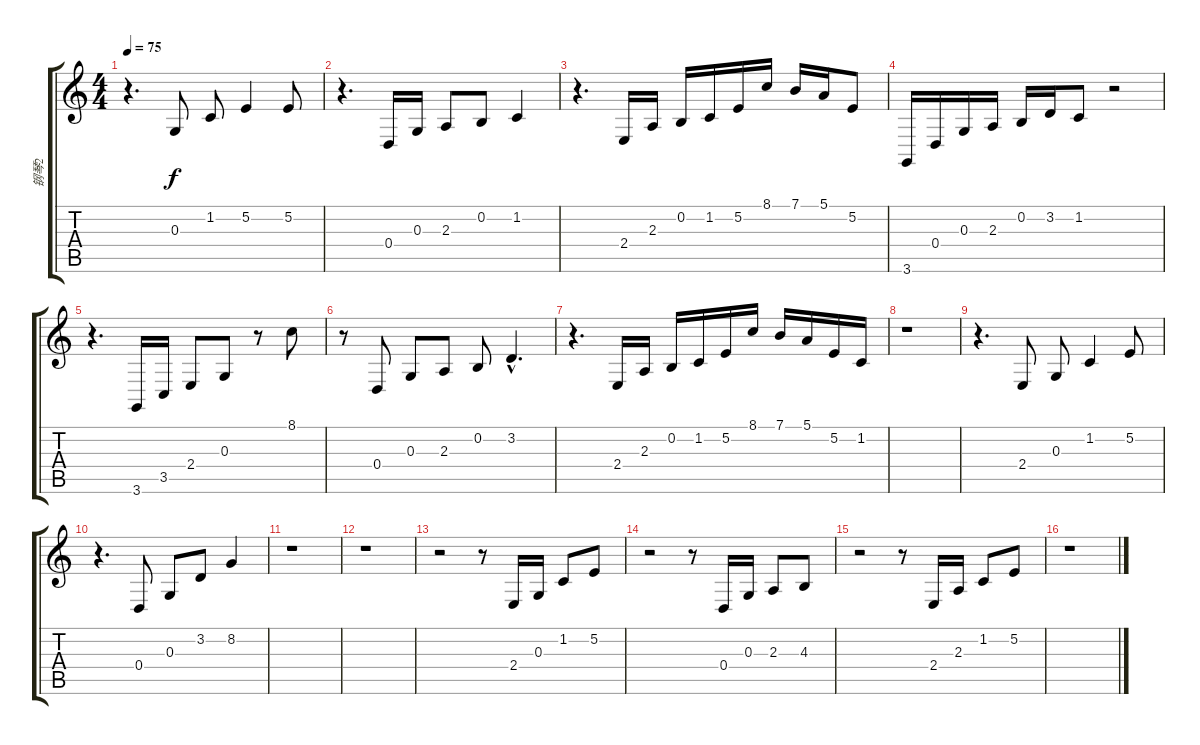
\track ("钢琴2" "钢琴2") {instrument brightacousticpiano}
\staff {score tabs}
\tuning (E4 B3 G3 D3 A2 E2) {hide}
\ts (4 4)
\tempo 75
\clef g2
\ks c
r.4{d dy f instrument brightacousticpiano} 0.3.8 1.2.8 5.2.4 5.2.8 |
r.4{d} 0.4.16 0.3.16 2.3.8 0.2.8 1.2.4 |
r.4{d} 2.4.16 2.3.16 0.2.16 1.2.16 5.2.16 8.1.16 7.1.16 5.1.16 5.2.8 |
3.6.16 0.4.16 0.3.16 2.3.16 0.2.16 3.2.16 1.2.8 r.2 |
r.4{d} 3.6.16 3.5.16 2.4.8 0.3.8 r.8 8.1.8 |
r.8 0.4.8 0.3.8 2.3.8 0.2.8 3.2{hac}.4{d} |
r.4{d} 2.4.16 2.3.16 0.2.16 1.2.16 5.2.16 8.1.16 7.1.16 5.1.16 5.2.16 1.2.16 |
r.1 |
r.4{d} 2.4.8 0.3.8 1.2.4 5.2.8 |
r.4{d} 0.4.8 0.3.8 3.2.8 8.2.4 |
r.1 |
r.1 |
r.2 r.8 2.4.16 0.3.16 1.2.8 5.2.8 |
r.2 r.8 0.4.16 0.3.16 2.3.8 4.3.8 |
r.2 r.8 2.4.16 2.3.16 1.2.8 5.2.8 |
r.1
